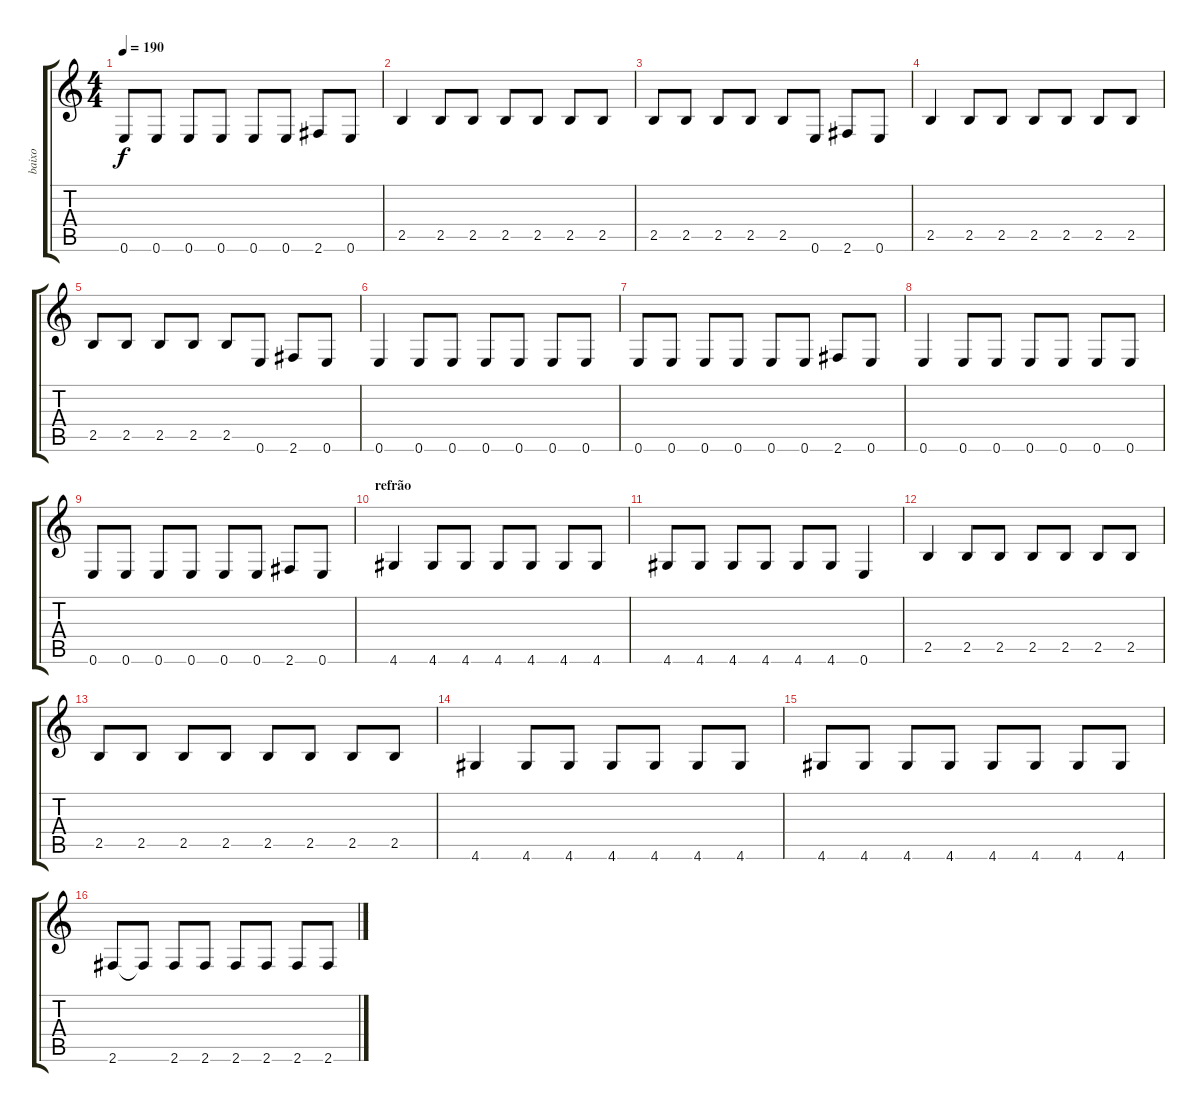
\track ("baixo" "baixo") {instrument electricbassfinger}
\staff {score tabs}
\tuning (E4 B3 G3 D3 A2 E2) {hide}
\ts (4 4)
\tempo 190
\clef g2
\ks c
0.6.8{dy f} 0.6.8 0.6.8 0.6.8 0.6.8 0.6.8 2.6.8 0.6.8 |
2.5.4 2.5.8 2.5.8 2.5.8 2.5.8 2.5.8 2.5.8 |
2.5.8 2.5.8 2.5.8 2.5.8 2.5.8 0.6.8 2.6.8 0.6.8 |
2.5.4 2.5.8 2.5.8 2.5.8 2.5.8 2.5.8 2.5.8 |
2.5.8 2.5.8 2.5.8 2.5.8 2.5.8 0.6.8 2.6.8 0.6.8 |
0.6.4 0.6.8 0.6.8 0.6.8 0.6.8 0.6.8 0.6.8 |
0.6.8 0.6.8 0.6.8 0.6.8 0.6.8 0.6.8 2.6.8 0.6.8 |
0.6.4 0.6.8 0.6.8 0.6.8 0.6.8 0.6.8 0.6.8 |
0.6.8 0.6.8 0.6.8 0.6.8 0.6.8 0.6.8 2.6.8 0.6.8 |
\section ("" "refrão")
4.6.4 4.6.8 4.6.8 4.6.8 4.6.8 4.6.8 4.6.8 |
4.6.8 4.6.8 4.6.8 4.6.8 4.6.8 4.6.8 0.6.4 |
2.5.4 2.5.8 2.5.8 2.5.8 2.5.8 2.5.8 2.5.8 |
2.5.8 2.5.8 2.5.8 2.5.8 2.5.8 2.5.8 2.5.8 2.5.8 |
4.6.4 4.6.8 4.6.8 4.6.8 4.6.8 4.6.8 4.6.8 |
4.6.8 4.6.8 4.6.8 4.6.8 4.6.8 4.6.8 4.6.8 4.6.8 |
2.6.8 2.6{t}.8 2.6.8 2.6.8 2.6.8 2.6.8 2.6.8 2.6.8
